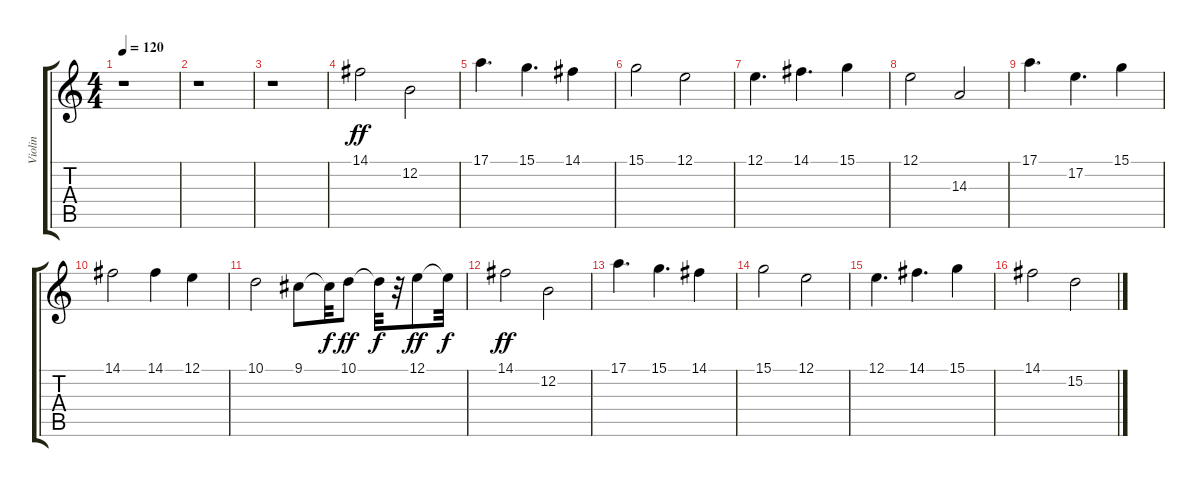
\track ("Violin" "Violin") {instrument violin}
\staff {score tabs}
\tuning (E4 B3 G3 D3 A2 E2) {hide}
\ts (4 4)
\tempo 120
\clef g2
\ks c
r.1{dy ff} |
r.1 |
r.1 |
14.1.2 12.2.2 |
17.1.4{d} 15.1.4{d} 14.1.4 |
15.1.2 12.1.2 |
12.1.4{d} 14.1.4{d} 15.1.4 |
12.1.2 14.3.2 |
17.1.4{d} 17.2.4{d} 15.1.4 |
14.1.2 14.1.4 12.1.4 |
10.1.2 9.1.8 9.1{t}.32{dy f} 10.1.8{dy ff} 10.1{t}.32{dy f} r.32 12.1.8{dy ff} 12.1{t}.32{dy f} |
14.1.2{dy ff} 12.2.2 |
17.1.4{d} 15.1.4{d} 14.1.4 |
15.1.2 12.1.2 |
12.1.4{d} 14.1.4{d} 15.1.4 |
14.1.2 15.2.2
